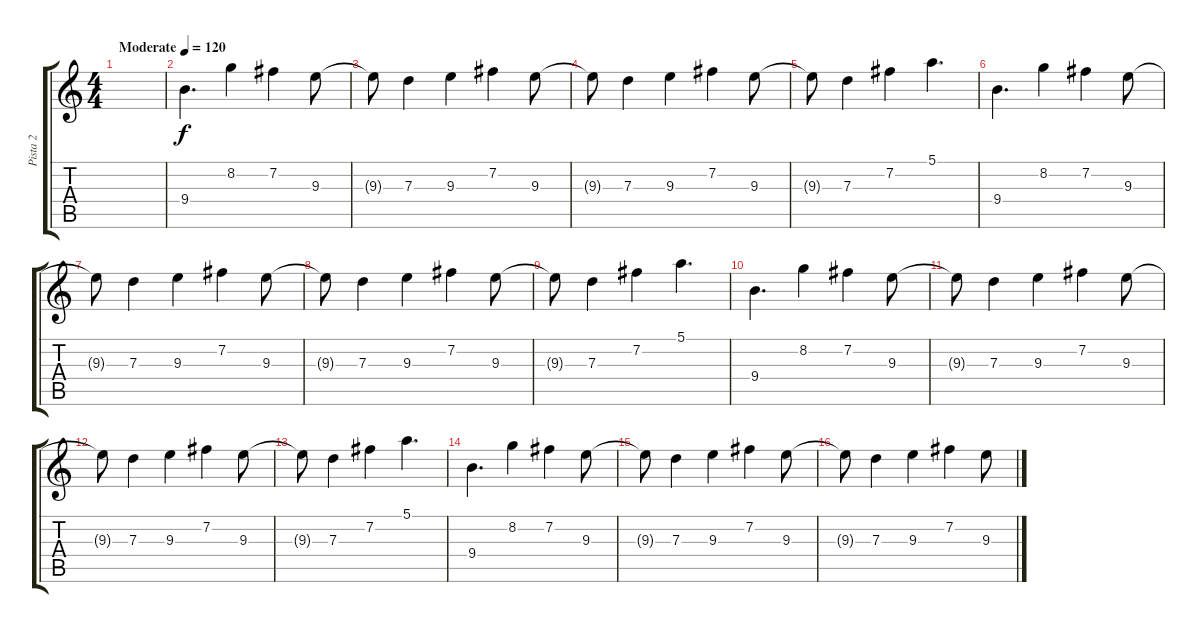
\track ("Pista 2" "Pista 2") {instrument acousticguitarsteel}
\staff {score tabs}
\tuning (E4 B3 G3 D3 A2 E2) {hide}
\ts (4 4)
\tempo (120 "Moderate")
\clef g2
\ks c
|
9.4.4{d} 8.2.4 7.2.4 9.3.8 |
9.3{t}.8 7.3.4 9.3.4 7.2.4 9.3.8 |
9.3{t}.8 7.3.4 9.3.4 7.2.4 9.3.8 |
9.3{t}.8 7.3.4 7.2.4 5.1.4{d} |
9.4.4{d} 8.2.4 7.2.4 9.3.8 |
9.3{t}.8 7.3.4 9.3.4 7.2.4 9.3.8 |
9.3{t}.8 7.3.4 9.3.4 7.2.4 9.3.8 |
9.3{t}.8 7.3.4 7.2.4 5.1.4{d} |
9.4.4{d} 8.2.4 7.2.4 9.3.8 |
9.3{t}.8 7.3.4 9.3.4 7.2.4 9.3.8 |
9.3{t}.8 7.3.4 9.3.4 7.2.4 9.3.8 |
9.3{t}.8 7.3.4 7.2.4 5.1.4{d} |
9.4.4{d} 8.2.4 7.2.4 9.3.8 |
9.3{t}.8 7.3.4 9.3.4 7.2.4 9.3.8 |
9.3{t}.8 7.3.4 9.3.4 7.2.4 9.3.8
